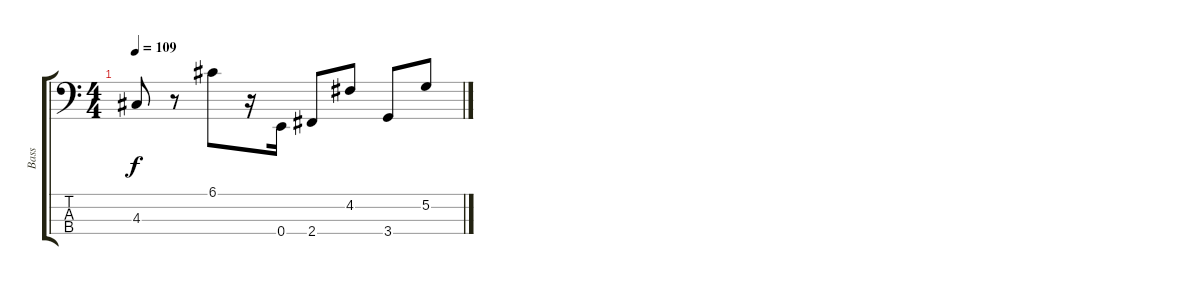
\track ("Bass" "Bass") {instrument electricbassfinger}
\staff {score tabs}
\tuning (G2 D2 A1 E1) {hide}
\ts (4 4)
\tempo 109
\clef f4
\ks c
4.3.8{dy f} r.8 6.1.8 r.16 0.4.16 2.4.8 4.2.8 3.4.8 5.2.8
